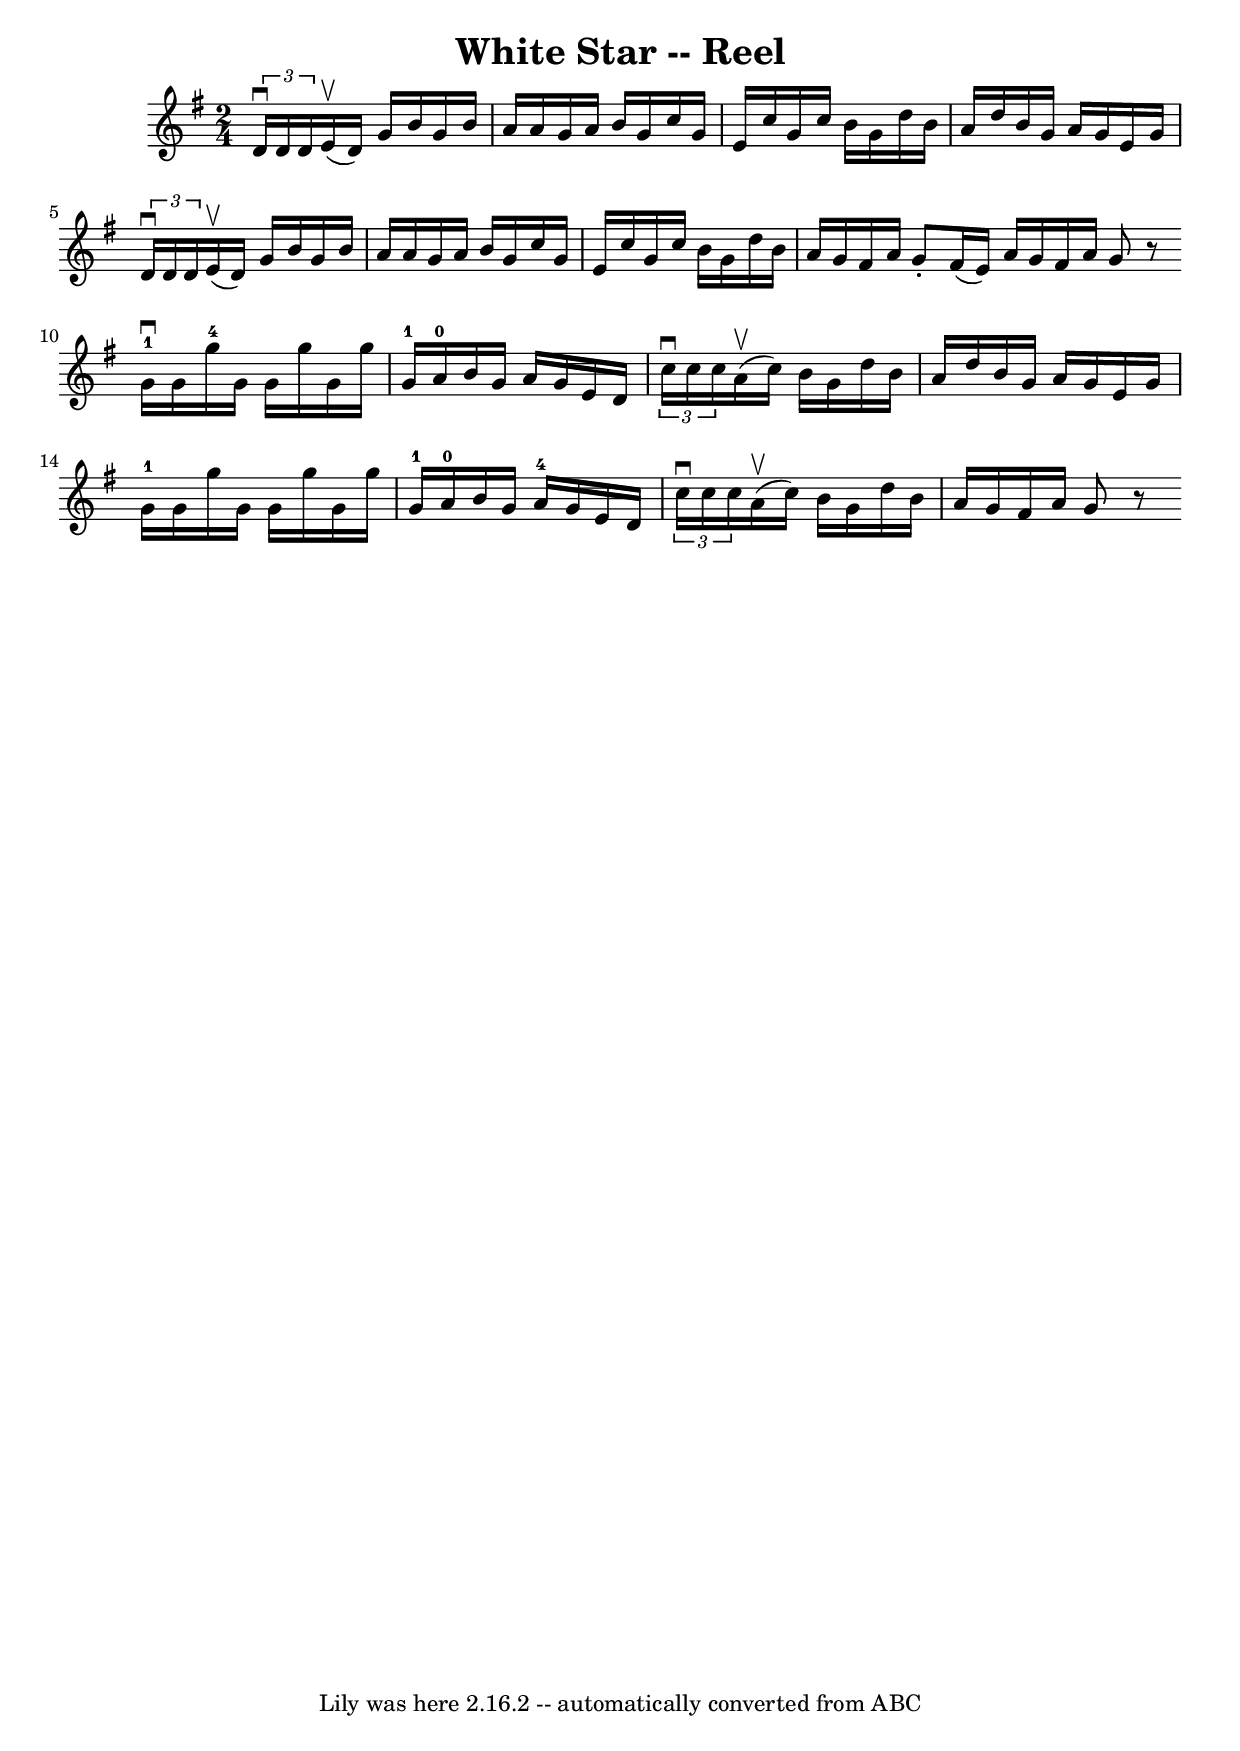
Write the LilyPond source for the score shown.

\version "2.16.2"
\include "Mammoth.ily"
\header {
  %% book = "Ryan's Mammoth Collection"
  crossRefNumber = "1"
  footnotes = "\\\\313"
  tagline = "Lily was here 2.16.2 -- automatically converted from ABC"
  title = "White Star -- Reel"

}
voicedefault =  {


  \time 2/4 
  \key g \major
  \times 2/3 { d'16^\downbow d'16 d'16  
	     }   
  e'16^\upbow(d'16) g'16 b'16 g'16 b'16    |
  a'16    
  a'16 g'16 a'16 b'16 g'16 c''16 g'16    |
  e'16    
  c''16 g'16 c''16 b'16 g'16 d''16 b'16    |
  a'16    
  d''16 b'16 g'16 a'16 g'16 e'16 g'16    |
  
  \times 2/3 { d'16^\downbow d'16 d'16  
	     } e'16^\upbow(d'16)   
  g'16 b'16 g'16 b'16    |
  a'16 a'16 g'16 a'16 b'16 
  g'16 c''16 g'16    |
  e'16 c''16 g'16 c''16    
  b'16 g'16 d''16 b'16    |
  a'16 g'16 fis'16 a'16    
  g'8 -. fis'16 (e'16)   \bar ":|" a'16 g'16 fis'16 a'16    
  g'8    r8 \bar "||"     \bar "|:" g'16-1^\downbow g'16 g''16-4   
  g'16 g'16 g''16 g'16 g''16    |
  g'16-1 a'16-0   
  b'16 g'16 a'16 g'16 e'16 d'16    |
  \times 2/3 { c''16 
	      ^\downbow c''16 c''16  
	     } a'16^\upbow(c''16) b'16 g'16    
  d''16 b'16    |
  a'16 d''16 b'16 g'16 a'16 g'16    
  e'16 g'16    |
  g'16-1 g'16 g''16 g'16 g'16    
  g''16 g'16 g''16    |
  g'16-1 a'16-0 b'16 g'16     
  a'16-4 g'16 e'16 d'16    |
  \times 2/3 { c''16^\downbow  
	       c''16 c''16  
	     } a'16^\upbow(c''16) b'16 g'16 d''16 b'16  
  |
  a'16 g'16 fis'16 a'16 g'8    r8   \bar ":|"   

}

\score{
  <<

    \context Staff="default"
    {
      \voicedefault 
      
    }

  >>
  \layout {
    
  }
  \midi {
  }

}
